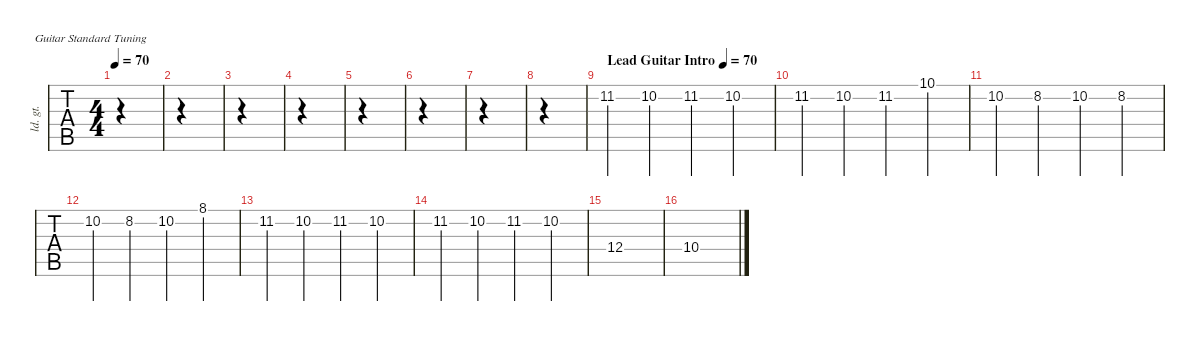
\defaultSystemsLayout 4
\hideDynamics
\bracketExtendMode nobrackets
\track ("Lead Guitar" "ld. gt.") {defaultSystemsLayout 4 instrument electricguitarclean}
\staff {tabs}
\tuning (E4 B3 G3 D3 A2 E2)
\ts (4 4)
\tempo 70
\clef g2
\ks c
|
|
|
|
|
|
|
|
\tempo (70 "Lead Guitar Intro")
11.2{acc #}.4 10.2.4 11.2{acc #}.4 10.2.4 |
11.2{acc #}.4 10.2.4 11.2{acc #}.4 10.1.4 |
10.2.4 8.2.4 10.2.4 8.2.4 |
10.2.4 8.2.4 10.2.4 8.1.4 |
11.2{acc #}.4 10.2.4 11.2{acc #}.4 10.2.4 |
11.2{acc #}.4 10.2.4 11.2{acc #}.4 10.2.4 |
12.4.1 |
10.4.1
